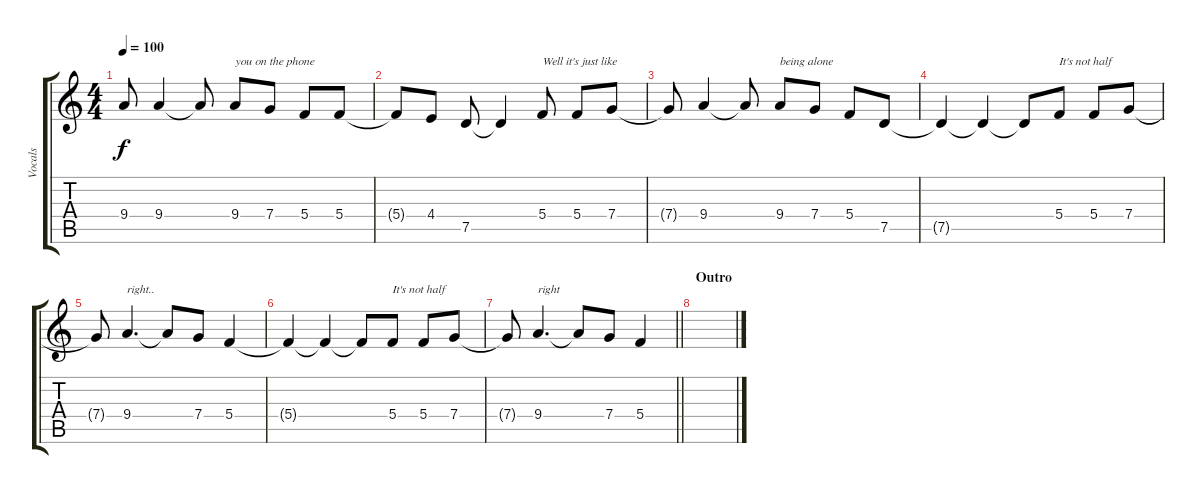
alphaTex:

\track ("Vocals" "Vocals") {instrument viola}
\staff {score tabs}
\tuning (D5 A4 F4 C4 G3 D3) {hide}
\ts (4 4)
\tempo 100
\clef g2
\ks c
9.4{t}.8{dy f} 9.4.4 9.4{t}.8 9.4.8{txt "you on the phone"} 7.4.8 5.4.8 5.4.8 |
5.4{t}.8 4.4.8 7.5.8 7.5{t}.4 5.4.8{txt "Well it's just like"} 5.4.8 7.4.8 |
7.4{t}.8 9.4.4 9.4{t}.8 9.4.8{txt "being alone"} 7.4.8 5.4.8 7.5.8 |
7.5{t}.4 7.5{t}.4 7.5{t}.8 5.4.8{txt "It's not half"} 5.4.8 7.4.8 |
7.4{t}.8 9.4.4{d txt "right.."} 9.4{t}.8 7.4.8 5.4.4 |
5.4{t}.4 5.4{t}.4 5.4{t}.8 5.4.8{txt "It's not half"} 5.4.8 7.4.8 |
\barLineRight lightlight
7.4{t}.8 9.4.4{d txt "right"} 9.4{t}.8 7.4.8 5.4.4 |
\section ("" "Outro")
